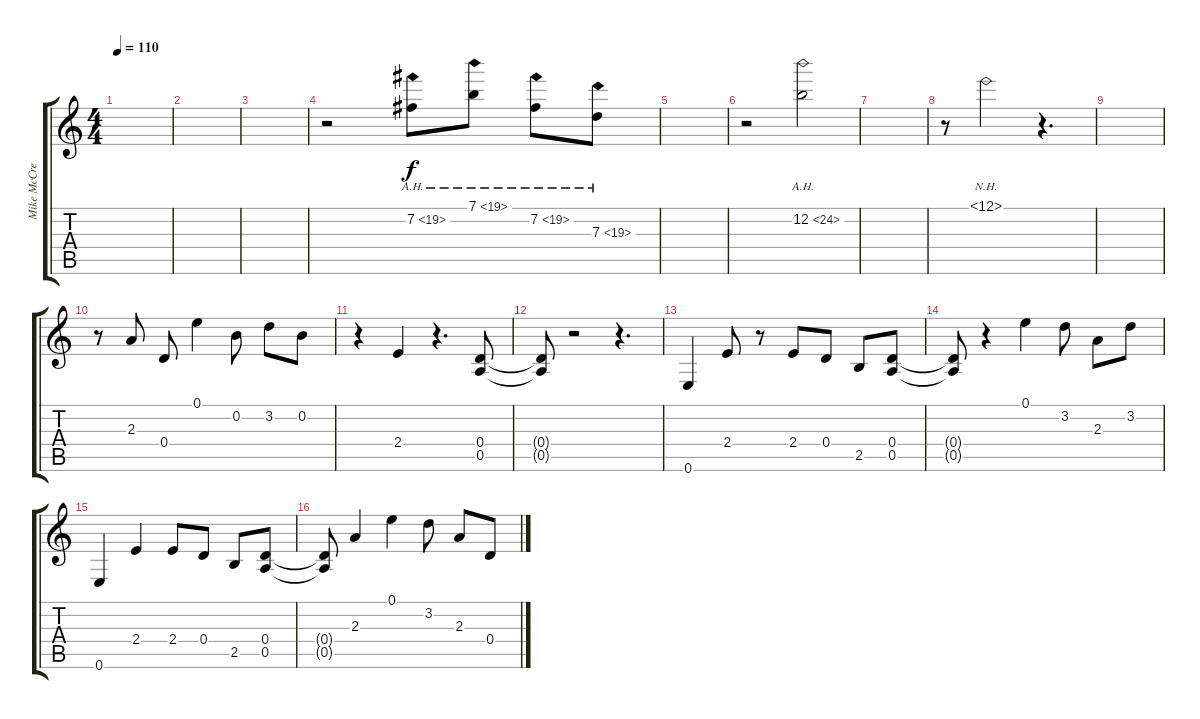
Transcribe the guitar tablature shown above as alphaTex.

\track ("Mike McCready" "Mike McCre") {instrument acousticguitarsteel}
\staff {score tabs}
\tuning (E4 B3 G3 D3 A2 E2) {hide}
\ts (4 4)
\tempo 110
\clef g2
\ks c
|
|
|
r.2 7.2{ah 12}.8 7.1{ah 12}.8 7.2{ah 12}.8 7.3{ah 12}.8 |
|
r.2 12.2{ah 12}.2 |
|
r.8 12.1{nh}.2 r.4{d} |
|
r.8 2.3.8 0.4.8 0.1.4 0.2.8 3.2.8 0.2.8 |
r.4 2.4.4 r.4{d} (0.4 0.5).8 |
(0.4{t} 0.5{t}).8 r.2 r.4{d} |
0.6.4 2.4.8 r.8 2.4.8 0.4.8 2.5.8 (0.4 0.5).8 |
(0.4{t} 0.5{t}).8 r.4 0.1.4 3.2.8 2.3.8 3.2.8 |
0.6.4 2.4.4 2.4.8 0.4.8 2.5.8 (0.4 0.5).8 |
(0.4{t} 0.5{t}).8 2.3.4 0.1.4 3.2.8 2.3.8 0.4.8
